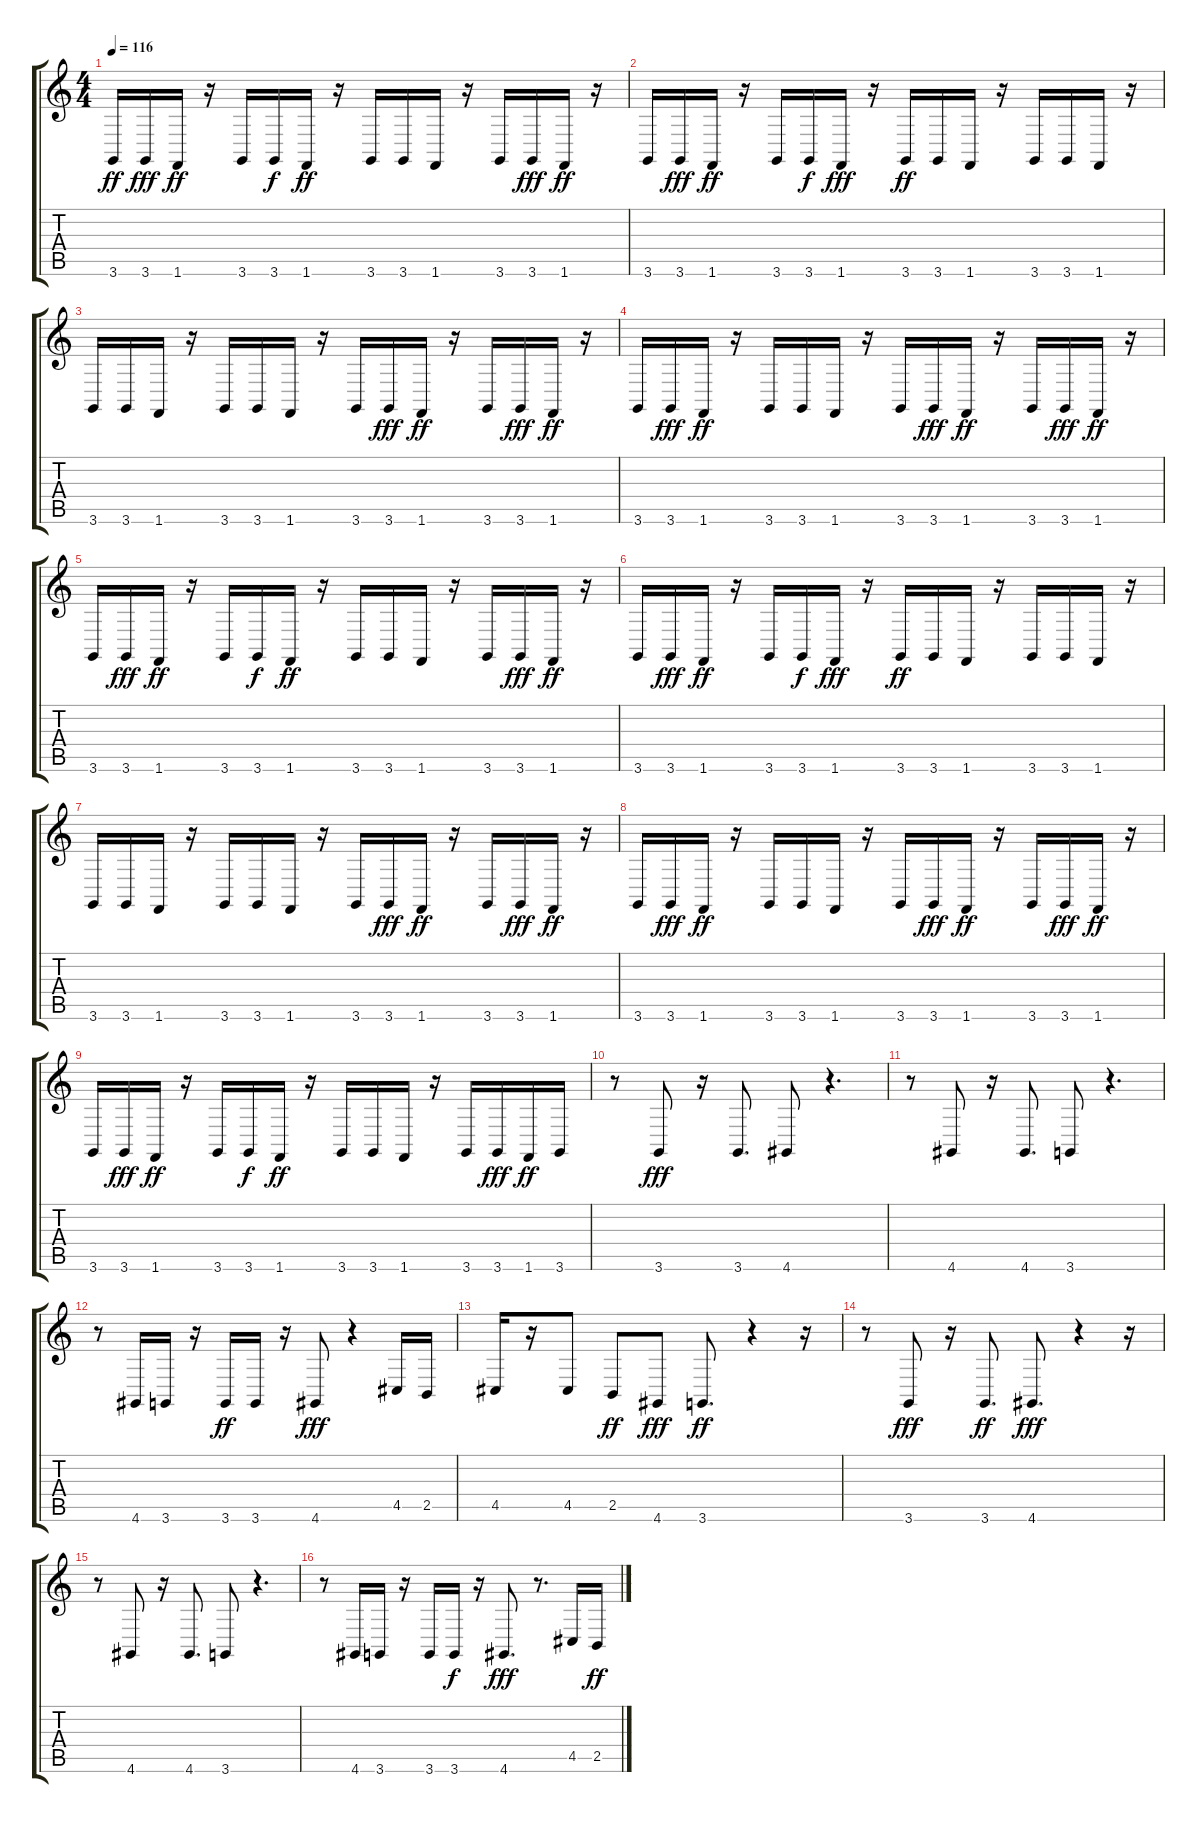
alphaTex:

\track "" {instrument lead5charang}
\staff {score tabs}
\tuning (E4 B3 G3 D3 A2 E2) {hide}
\ts (4 4)
\tempo 116
\clef g2
\ks c
3.6.16{dy ff} 3.6.16{dy fff} 1.6.16{dy ff} r.16 3.6.16 3.6.16{dy f} 1.6.16{dy ff} r.16 3.6.16 3.6.16 1.6.16 r.16 3.6.16 3.6.16{dy fff} 1.6.16{dy ff} r.16 |
3.6.16 3.6.16{dy fff} 1.6.16{dy ff} r.16 3.6.16 3.6.16{dy f} 1.6.16{dy fff} r.16 3.6.16{dy ff} 3.6.16 1.6.16 r.16 3.6.16 3.6.16 1.6.16 r.16 |
3.6.16 3.6.16 1.6.16 r.16 3.6.16 3.6.16 1.6.16 r.16 3.6.16 3.6.16{dy fff} 1.6.16{dy ff} r.16 3.6.16 3.6.16{dy fff} 1.6.16{dy ff} r.16 |
3.6.16 3.6.16{dy fff} 1.6.16{dy ff} r.16 3.6.16 3.6.16 1.6.16 r.16 3.6.16 3.6.16{dy fff} 1.6.16{dy ff} r.16 3.6.16 3.6.16{dy fff} 1.6.16{dy ff} r.16 |
3.6.16 3.6.16{dy fff} 1.6.16{dy ff} r.16 3.6.16 3.6.16{dy f} 1.6.16{dy ff} r.16 3.6.16 3.6.16 1.6.16 r.16 3.6.16 3.6.16{dy fff} 1.6.16{dy ff} r.16 |
3.6.16 3.6.16{dy fff} 1.6.16{dy ff} r.16 3.6.16 3.6.16{dy f} 1.6.16{dy fff} r.16 3.6.16{dy ff} 3.6.16 1.6.16 r.16 3.6.16 3.6.16 1.6.16 r.16 |
3.6.16 3.6.16 1.6.16 r.16 3.6.16 3.6.16 1.6.16 r.16 3.6.16 3.6.16{dy fff} 1.6.16{dy ff} r.16 3.6.16 3.6.16{dy fff} 1.6.16{dy ff} r.16 |
3.6.16 3.6.16{dy fff} 1.6.16{dy ff} r.16 3.6.16 3.6.16 1.6.16 r.16 3.6.16 3.6.16{dy fff} 1.6.16{dy ff} r.16 3.6.16 3.6.16{dy fff} 1.6.16{dy ff} r.16 |
3.6.16 3.6.16{dy fff} 1.6.16{dy ff} r.16 3.6.16 3.6.16{dy f} 1.6.16{dy ff} r.16 3.6.16 3.6.16 1.6.16 r.16 3.6.16 3.6.16{dy fff} 1.6.16{dy ff} 3.6.16 |
r.8 3.6.8{dy fff} r.16 3.6.8{d} 4.6.8 r.4{d} |
r.8 4.6.8 r.16 4.6.8{d} 3.6.8 r.4{d} |
r.8 4.6.16 3.6.16 r.16 3.6.16{dy ff} 3.6.16 r.16 4.6.8{dy fff} r.4 4.5.16 2.5.16 |
4.5.16 r.16 4.5.8 2.5.8{dy ff} 4.6.8{dy fff} 3.6.8{d dy ff} r.4 r.16 |
r.8 3.6.8{dy fff} r.16 3.6.8{d dy ff} 4.6.8{d dy fff} r.4 r.16 |
r.8 4.6.8 r.16 4.6.8{d} 3.6.8 r.4{d} |
r.8 4.6.16 3.6.16 r.16 3.6.16 3.6.16{dy f} r.16 4.6.8{d dy fff} r.8{d} 4.5.16 2.5.16{dy ff}
